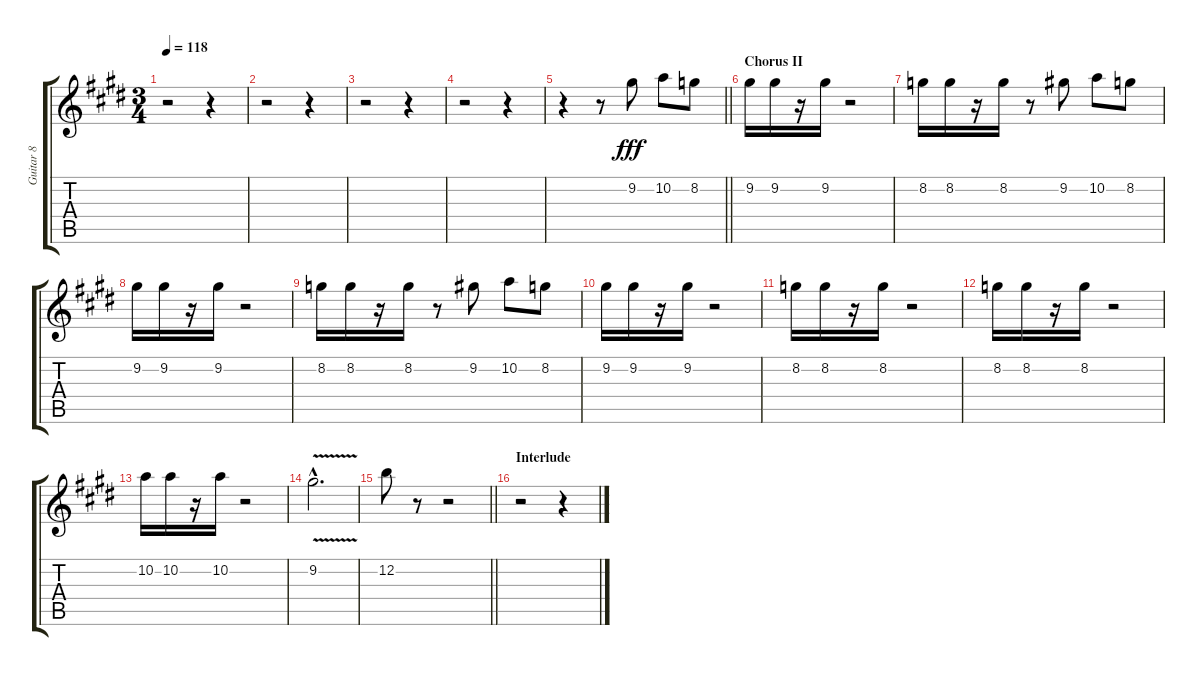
\track ("Guitar 8" "Guitar 8") {instrument distortionguitar}
\staff {score tabs}
\tuning (E4 B3 G3 D3 A2 E2) {hide}
\ts (3 4)
\tempo 118
\clef g2
\ks e
r.2{dy fff} r.4 |
r.2 r.4 |
r.2 r.4 |
r.2 r.4 |
\barLineRight lightlight
r.4 r.8 9.2.8 10.2.8 8.2.8 |
\section ("" "Chorus II")
9.2.16 9.2.16 r.16 9.2.16 r.2 |
8.2.16 8.2.16 r.16 8.2.16 r.8 9.2.8 10.2.8 8.2.8 |
9.2.16 9.2.16 r.16 9.2.16 r.2 |
8.2.16 8.2.16 r.16 8.2.16 r.8 9.2.8 10.2.8 8.2.8 |
9.2.16 9.2.16 r.16 9.2.16 r.2 |
8.2.16 8.2.16 r.16 8.2.16 r.2 |
8.2.16 8.2.16 r.16 8.2.16 r.2 |
10.2.16 10.2.16 r.16 10.2.16 r.2 |
9.2{v hac}.2{d} |
\barLineRight lightlight
12.2.8 r.8 r.2 |
\section ("" "Interlude")
r.2 r.4
